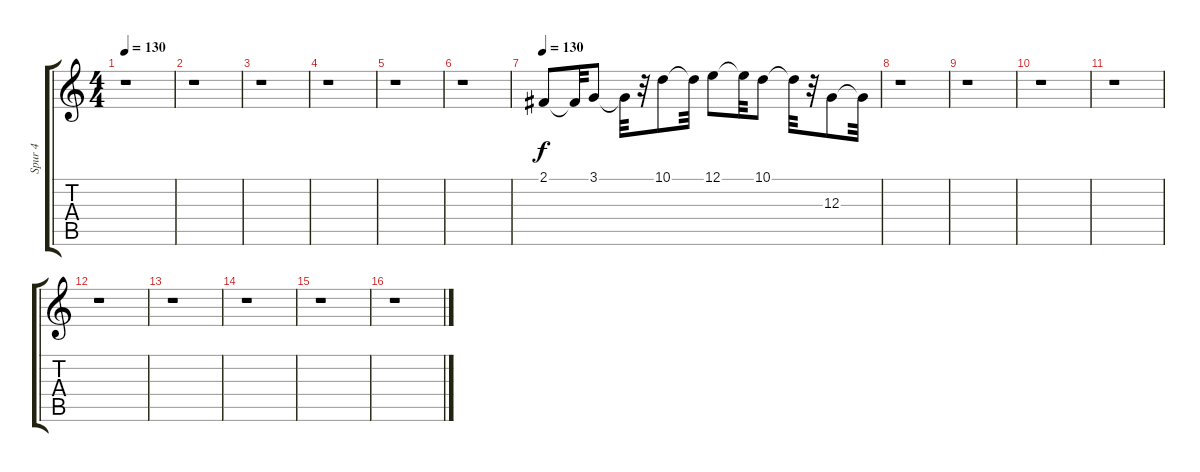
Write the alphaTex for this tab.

\track ("Spur 4" "Spur 4") {instrument vibraphone}
\staff {score tabs}
\tuning (E4 B3 G3 D3 A2 E2) {hide}
\ts (4 4)
\tempo 130
\clef g2
\ks c
r.1{dy f instrument vibraphone} |
r.1 |
r.1 |
r.1 |
r.1 |
r.1 |
\tempo 130
2.1.8 2.1{t}.32 3.1.8 3.1{t}.32 r.32 10.1.8 10.1{t}.32 12.1.8 12.1{t}.32 10.1.8 10.1{t}.32 r.32 12.3.8 12.3{t}.32 |
r.1 |
r.1 |
r.1 |
r.1 |
r.1 |
r.1 |
r.1 |
r.1 |
r.1
